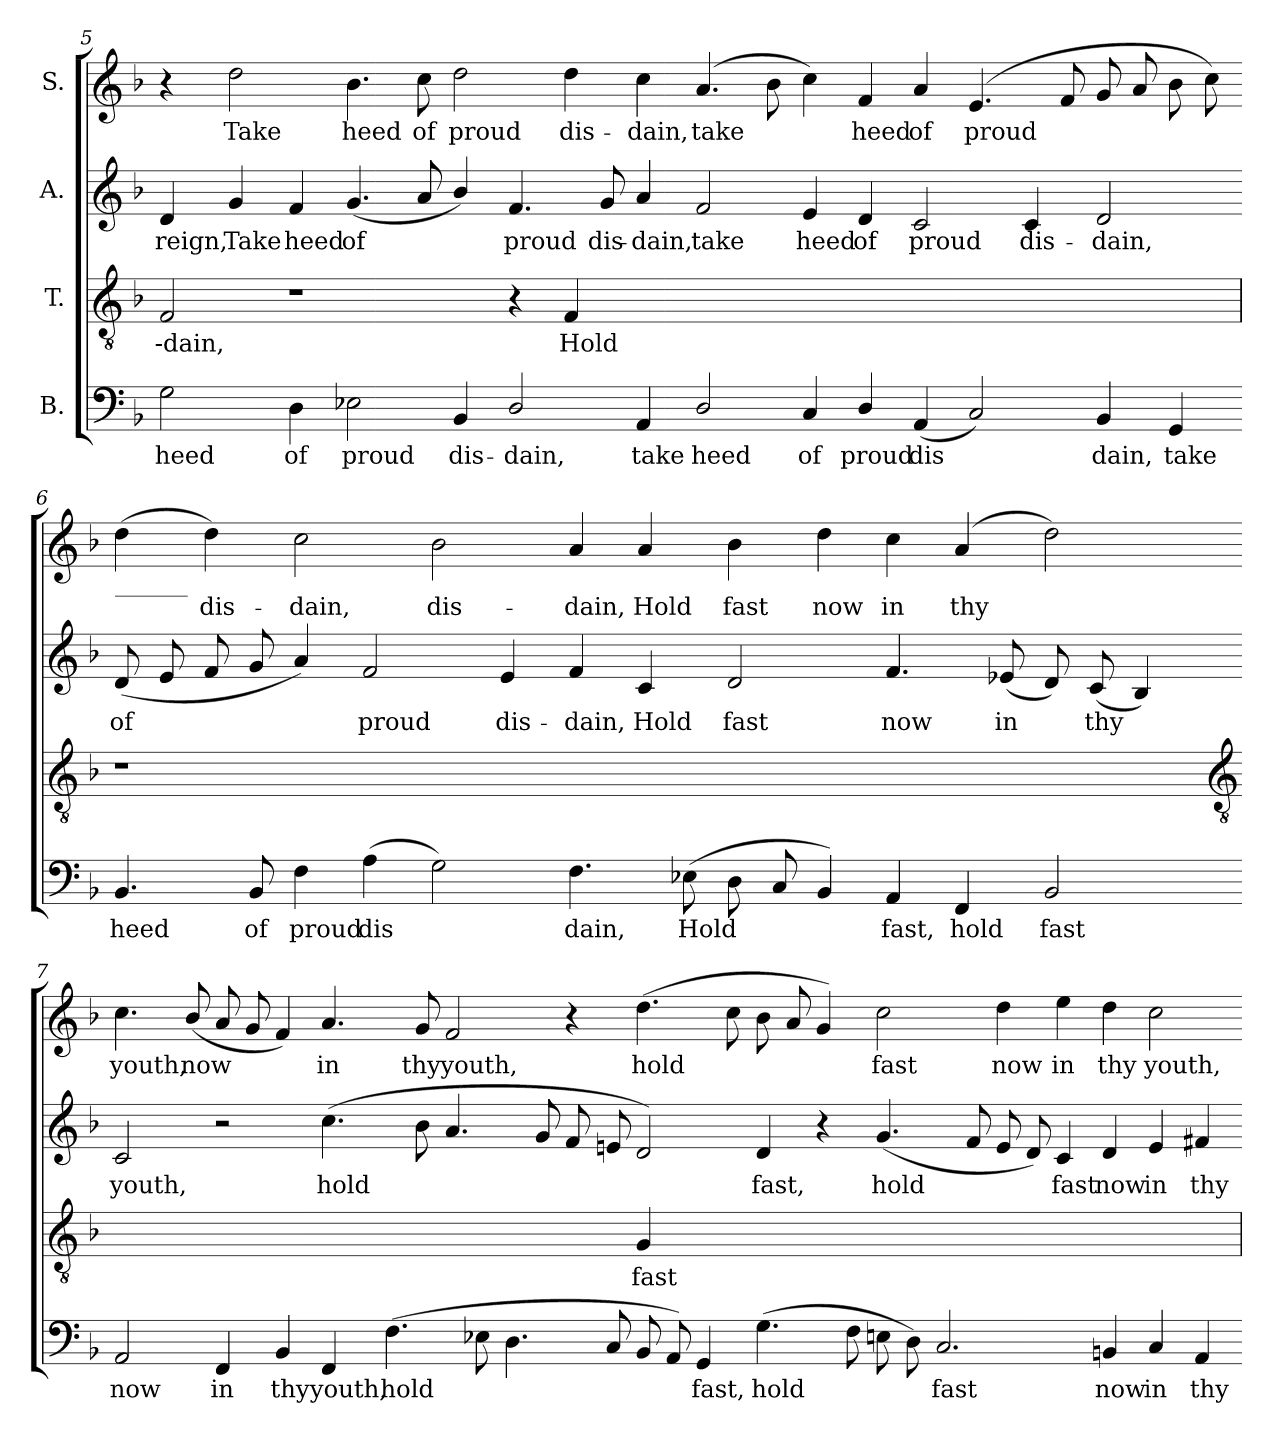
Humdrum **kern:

**kern	**text	**kern	**text	**kern	**text	**kern	**text
*part4	*part4	*part3	*part3	*part2	*part2	*part1	*part1
*staff4	*staff4	*staff3	*staff3	*staff2	*staff2	*staff1	*staff1
*I"B.	*	*I"T.	*	*I"A.	*	*I"S.	*
!!LO:LB:g=z
*clefF4	*	*clefGv2	*	*clefG2	*	*clefG2	*
*k[b-]	*	*k[b-]	*	*k[b-]	*	*k[b-]	*
*F:	*	*F:	*	*F:	*	*F:	*
=5	=5	=5	=5	=5	=5	=5	=5
!	!LO:LY:b	!	!LO:LY:b	!	!LO:LY:b	!	!
2G	heed	2F	--dain,	4d	reign,	4r	.
!	!	!	!	!	!LO:LY:b	!	!LO:LY:b
.	.	.	.	4g	Take	2dd	Take
!	!LO:LY:b	!	!	!	!LO:LY:b	!	!
4D	of	1r	.	4f	heed	.	.
!	!LO:LY:b	!	!	!	!LO:LY:b	!	!LO:LY:b
2E-X	proud	.	.	(<4.g	of	4.b-	heed
!	!	!	!	!	!	!	!LO:LY:b
.	.	.	.	8a	.	8cc	of
!	!LO:LY:b	!	!	!	!	!	!LO:LY:b
4BB-	dis-	.	.	4b-/)	.	2dd	proud
!	!LO:LY:b	!	!	!	!LO:LY:b	!	!
2D/	-dain,	4r	.	4.f	proud	.	.
!	!	!	!LO:LY:b	!	!	!	!LO:LY:b
.	.	4F	Hold	.	.	4dd	dis-
!	!	!	!	!	!LO:LY:b	!	!
.	.	.	.	8g	dis-	.	.
!	!LO:LY:b	!	!	!	!LO:LY:b	!	!LO:LY:b
4AA/	take	0ryy	.	4a	-dain,	4cc	-dain,
!	!LO:LY:b	!	!	!	!LO:LY:b	!	!LO:LY:b
2D/	heed	.	.	2f	take	(>4.a	take
.	.	.	.	.	.	8b-	.
!	!LO:LY:b	!	!	!	!LO:LY:b	!	!
4C/	of	.	.	4e	heed	4cc)	.
!	!LO:LY:b	!	!	!	!LO:LY:b	!	!LO:LY:b
4D/	proud	.	.	4d	of	4f	heed
!	!LO:LY:b	!	!	!	!LO:LY:b	!	!LO:LY:b
(<4AA	dis	.	.	2c	proud	4a	of
!	!	!	!	!	!	!	!LO:LY:b
2C)	.	.	.	.	.	(>4.e	proud
!	!	!	!	!	!LO:LY:b	!	!
.	.	.	.	4c	dis-	.	.
.	.	.	.	.	.	8f	.
!	!LO:LY:b	!	!	!	!LO:LY:b	!	!
4BB-	dain,	2ryy	.	2d	-dain,	8g	.
.	.	.	.	.	.	8a	.
!	!LO:LY:b	!	!	!	!	!	!
4GG	take	.	.	.	.	8b-	.
.	.	.	.	.	.	8cc)	.
!!LO:LB:g=z
=6-	=6-	=6	=6-	=6-	=6-	=6-	=6-
!	!	!	!	!	!	!LO:TX:b:t=______	!
!	!LO:LY:b	!	!	!	!LO:LY:b	!	!
4.BB-	heed	1r	.	(<8d	of	(>4dd	.
.	.	.	.	8e	.	.	.
!	!	!	!	!	!	!	!LO:LY:b
.	.	.	.	8f	.	4dd)	dis-
!	!LO:LY:b	!	!	!	!	!	!
8BB-	of	.	.	8g	.	.	.
!	!LO:LY:b	!	!	!	!	!	!LO:LY:b
4F	proud	.	.	4a)	.	2cc	-dain,
!	!LO:LY:b	!	!	!	!LO:LY:b	!	!
(>4A	dis	.	.	2f	proud	.	.
!	!	!	!	!	!	!	!LO:LY:b
2G)	.	0ryy	.	.	.	2b-	dis-
!	!	!	!	!	!LO:LY:b	!	!
.	.	.	.	4e	dis-	.	.
!	!LO:LY:b	!	!	!	!LO:LY:b	!	!LO:LY:b
4.F	dain,	.	.	4f	-dain,	4a	-dain,
!	!	!	!	!	!LO:LY:b	!	!LO:LY:b
.	.	.	.	4c	Hold	4a	Hold
!	!LO:LY:b	!	!	!	!	!	!
(>8E-X	Hold	.	.	.	.	.	.
!	!	!	!	!	!LO:LY:b	!	!LO:LY:b
8D	.	.	.	2d	fast	4b-	fast
8C	.	.	.	.	.	.	.
!	!	!	!	!	!	!	!LO:LY:b
4BB-)	.	.	.	.	.	4dd	now
!	!LO:LY:b	!	!	!	!LO:LY:b	!	!LO:LY:b
4AA	fast,	.	.	4.f	now	4cc	in
!	!LO:LY:b	!	!	!	!	!	!LO:LY:b
4FF	hold	.	.	.	.	(<4a	thy
!	!	!	!	!	!LO:LY:b	!	!
.	.	.	.	(<8e-X	in	.	.
!	!LO:LY:b	!	!	!	!	!	!
2BB-	fast	2ryy	.	8d)	.	2dd)	.
!	!	!	!	!	!LO:LY:b	!	!
.	.	.	.	(<8c	thy	.	.
.	.	.	.	4B-)	.	.	.
!!LO:LB:g=z
=7-	=7-	=7-	=7-	=7-	=7-	=7-	=7-
*	*	*clefGv2	*	*	*	*	*
!	!LO:LY:b	!	!	!	!LO:LY:b	!	!LO:LY:b
2AA	now	1ryy	.	2c	youth,	4.cc	youth,
!	!	!	!	!	!	!	!LO:LY:b
.	.	.	.	.	.	(<8b-/	now
!	!LO:LY:b	!	!	!	!	!	!
4FF	in	.	.	2r	.	8a	.
.	.	.	.	.	.	8g	.
!	!LO:LY:b	!	!	!	!	!	!
4BB-	thy	.	.	.	.	4f)	.
!	!LO:LY:b	!	!	!	!LO:LY:b	!	!LO:LY:b
4FF	youth,	1ryy	.	(>4.cc	hold	4.a	in
!	!LO:LY:b	!	!	!	!	!	!
(<4.F	hold	.	.	.	.	.	.
!	!	!	!	!	!	!	!LO:LY:b
.	.	.	.	8b-	.	8g	thy
!	!	!	!	!	!	!	!LO:LY:b
.	.	.	.	4.a	.	2f	youth,
8E-X	.	.	.	.	.	.	.
4.D	.	.	.	.	.	.	.
.	.	.	.	8g	.	.	.
.	.	4ryy	.	8f	.	4r	.
8C	.	.	.	8e	.	.	.
!	!	!	!LO:LY:b	!	!	!	!LO:LY:b
8BB-	.	4G	fast	2d)	.	(>4.dd	hold
8AA)	.	.	.	.	.	.	.
!	!LO:LY:b	!	!	!	!	!	!
4GG	fast,	0ryy	.	.	.	.	.
.	.	.	.	.	.	8cc	.
!	!LO:LY:b	!	!	!	!LO:LY:b	!	!
(>4.G	hold	.	.	4d	fast,	8b-	.
.	.	.	.	.	.	8a	.
.	.	.	.	4r	.	4g)	.
8F	.	.	.	.	.	.	.
!	!	!	!	!	!LO:LY:b	!	!LO:LY:b
8En	.	.	.	(<4.g	hold	2cc	fast
8D)	.	.	.	.	.	.	.
!	!LO:LY:b	!	!	!	!	!	!
2.C	fast	.	.	.	.	.	.
.	.	.	.	8f	.	.	.
!	!	!	!	!	!	!	!LO:LY:b
.	.	.	.	8e	.	4dd	now
.	.	.	.	8d)	.	.	.
!	!	!	!	!	!LO:LY:b	!	!LO:LY:b
.	.	.	.	4c	fast	4ee	in
!	!LO:LY:b	!	!	!	!LO:LY:b	!	!LO:LY:b
4BBn	now	.	.	4d	now	4dd	thy
!	!LO:LY:b	!	!	!	!LO:LY:b	!	!LO:LY:b
4C	in	2ryy	.	4e	in	2cc	youth,
!	!LO:LY:b	!	!	!	!LO:LY:b	!	!
4AA	thy	.	.	4f#X	thy	.	.
=-	=-	=	=-	=-	=-	=-	=-
*-	*-	*-	*-	*-	*-	*-	*-
